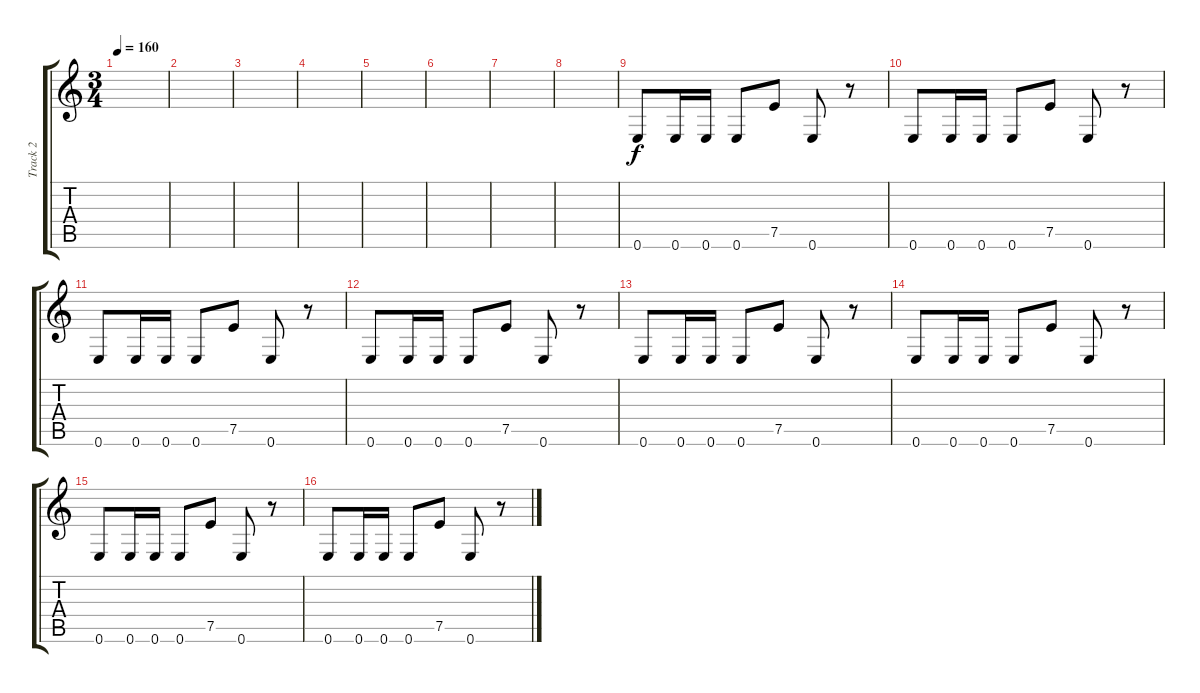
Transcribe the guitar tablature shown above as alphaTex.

\track ("Track 2" "Track 2") {instrument distortionguitar}
\staff {score tabs}
\tuning (E4 B3 G3 D3 A2 E2) {hide}
\ts (3 4)
\tempo 160
\clef g2
\ks c
|
|
|
|
|
|
|
|
0.6.8 0.6.16 0.6.16 0.6.8 7.5.8 0.6.8 r.8 |
0.6.8 0.6.16 0.6.16 0.6.8 7.5.8 0.6.8 r.8 |
0.6.8 0.6.16 0.6.16 0.6.8 7.5.8 0.6.8 r.8 |
0.6.8 0.6.16 0.6.16 0.6.8 7.5.8 0.6.8 r.8 |
0.6.8 0.6.16 0.6.16 0.6.8 7.5.8 0.6.8 r.8 |
0.6.8 0.6.16 0.6.16 0.6.8 7.5.8 0.6.8 r.8 |
0.6.8 0.6.16 0.6.16 0.6.8 7.5.8 0.6.8 r.8 |
0.6.8 0.6.16 0.6.16 0.6.8 7.5.8 0.6.8 r.8
